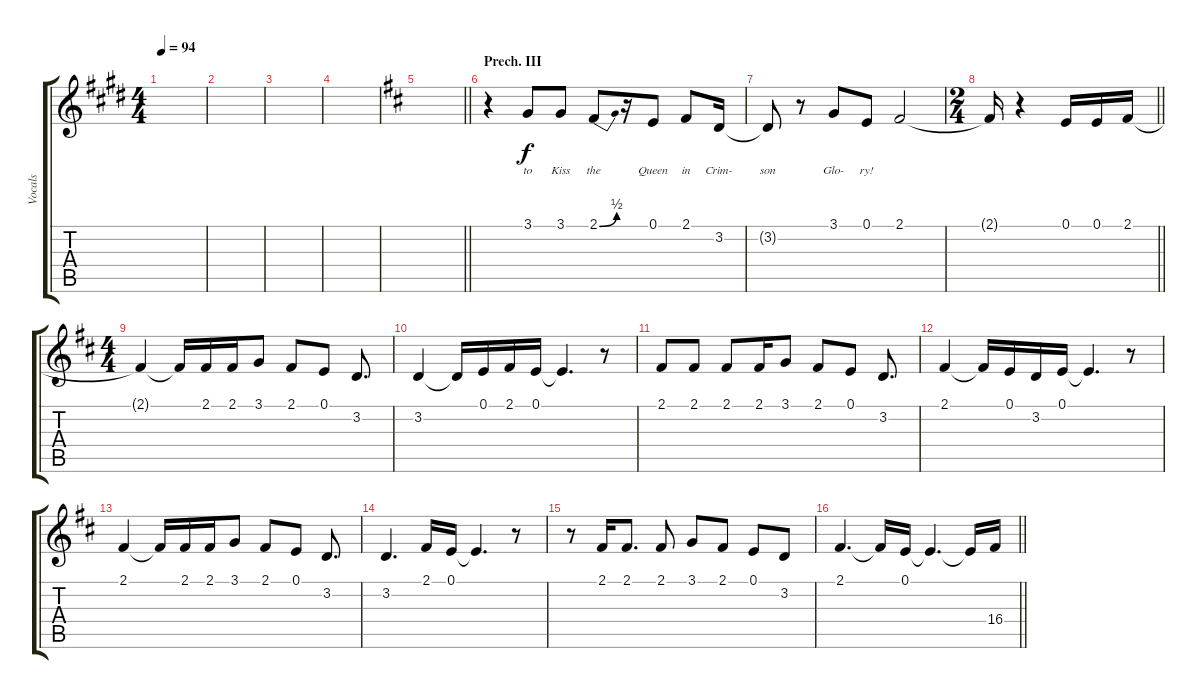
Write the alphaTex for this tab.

\track ("Vocals" "Vocals") {instrument lead2sawtooth}
\staff {score tabs}
\tuning (E4 B3 G3 D3 A2 E2) {hide}
\ts (4 4)
\tempo 94
\clef g2
\ks c#minor
|
|
|
|
\barLineRight lightlight
\ks bminor
|
\section ("" "Prech. III")
r.4 3.1.8{lyrics (0 "to") lyrics (1 "") lyrics (2 "") lyrics (3 "") lyrics (4 "")} 3.1.8{lyrics (0 "Kiss") lyrics (1 "") lyrics (2 "") lyrics (3 "") lyrics (4 "")} 2.1{be (bend 0 0 60 2)}.8{lyrics (0 "the") lyrics (1 "") lyrics (2 "") lyrics (3 "") lyrics (4 "")} r.16 0.1.8{lyrics (0 "Queen") lyrics (1 "") lyrics (2 "") lyrics (3 "") lyrics (4 "")} 2.1.8{lyrics (0 "in") lyrics (1 "") lyrics (2 "") lyrics (3 "") lyrics (4 "")} 3.2.16{lyrics (0 "Crim-") lyrics (1 "") lyrics (2 "") lyrics (3 "") lyrics (4 "")} |
3.2{t}.8{lyrics (0 "son") lyrics (1 "") lyrics (2 "") lyrics (3 "") lyrics (4 "")} r.8 3.1.8{lyrics (0 "Glo-") lyrics (1 "") lyrics (2 "") lyrics (3 "") lyrics (4 "")} 0.1.8{lyrics (0 "ry!") lyrics (1 "") lyrics (2 "") lyrics (3 "") lyrics (4 "")} 2.1.2 |
\ts (2 4)
\barLineRight lightlight
2.1{t}.16 r.4 0.1.16 0.1.16 2.1.16 |
\ts (4 4)
2.1{t}.4 2.1{t}.16 2.1.16 2.1.16 3.1.8 2.1.8 0.1.8 3.2.8{d} |
3.2.4 3.2{t}.16 0.1.16 2.1.16 0.1.16 0.1{t}.4{d} r.8 |
2.1.8 2.1.8 2.1.8 2.1.16 3.1.8 2.1.8 0.1.8 3.2.8{d} |
2.1.4 2.1{t}.16 0.1.16 3.2.16 0.1.16 0.1{t}.4{d} r.8 |
2.1.4 2.1{t}.16 2.1.16 2.1.16 3.1.8 2.1.8 0.1.8 3.2.8{d} |
3.2.4{d} 2.1.16 0.1.16 0.1{t}.4{d} r.8 |
r.8 2.1.16 2.1.8{d} 2.1.8 3.1.8 2.1.8 0.1.8 3.2.8 |
\barLineRight lightlight
2.1.4{d} 2.1{t}.16 0.1.16 0.1{t}.4{d} 0.1{t}.16 16.4.16
